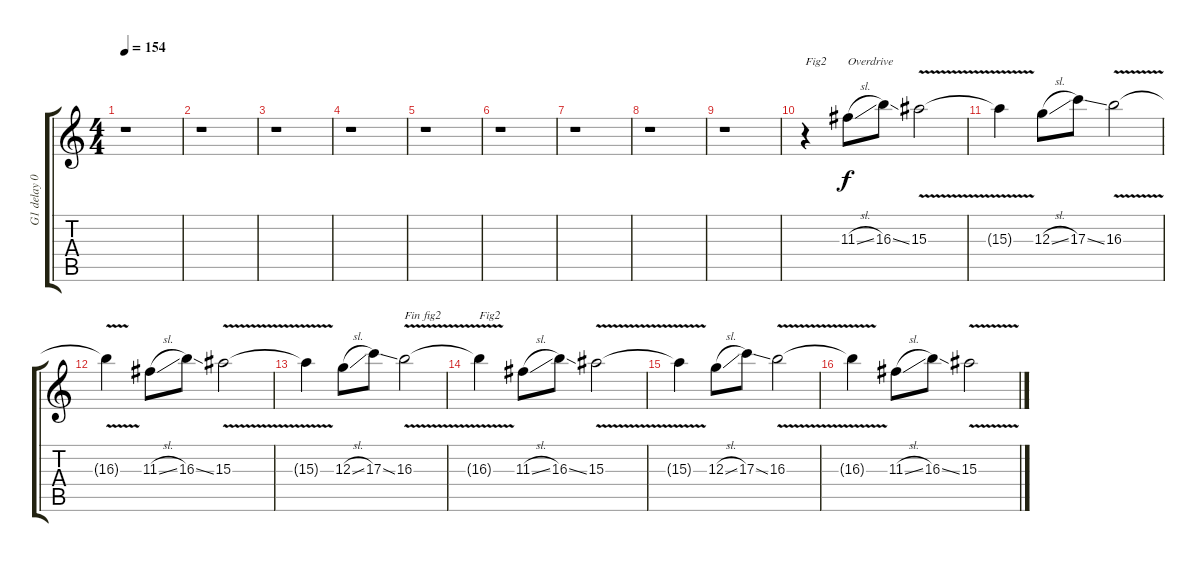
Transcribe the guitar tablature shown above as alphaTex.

\track ("G1 delay 0.779" "G1 delay 0") {instrument overdrivenguitar}
\staff {score tabs}
\tuning (E4 B3 G3 D3 A2 E2) {hide}
\ts (4 4)
\tempo 154
\clef g2
\ks c
r.1{dy f} |
r.1 |
r.1 |
r.1 |
r.1 |
r.1 |
r.1 |
r.1 |
r.1 |
r.4{txt "Fig2"} 11.3{sl}.8{txt "Overdrive"} 16.3{ss}.8 15.3{v}.2 |
15.3{t}.4 12.3{sl}.8 17.3{ss}.8 16.3{v}.2 |
16.3{t}.4 11.3{sl}.8 16.3{ss}.8 15.3{v}.2 |
15.3{t}.4 12.3{sl}.8 17.3{ss}.8 16.3{v}.2{txt "Fin fig2"} |
16.3{t}.4{txt "Fig2"} 11.3{sl}.8 16.3{ss}.8 15.3{v}.2 |
15.3{t}.4 12.3{sl}.8 17.3{ss}.8 16.3{v}.2 |
16.3{t}.4 11.3{sl}.8 16.3{ss}.8 15.3{v}.2
